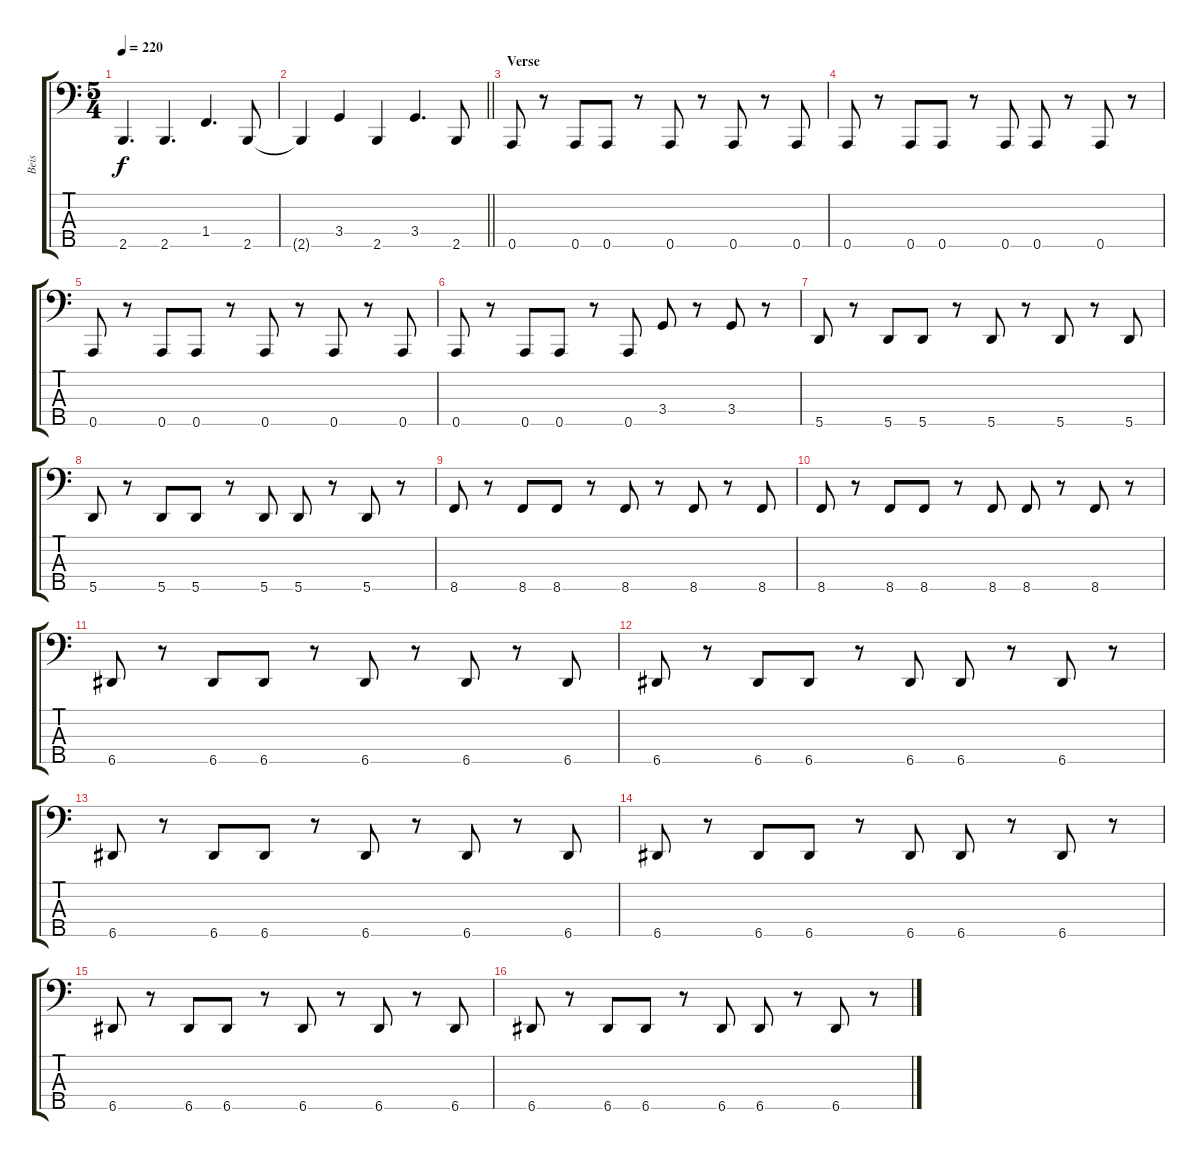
\track ("Beis" "Beis") {instrument slapbass2}
\staff {score tabs}
\tuning (G2 D2 A1 E1 A0) {hide}
\ts (5 4)
\tempo 220
\clef f4
\ks c
2.5.4{d dy f} 2.5.4{d} 1.4.4{d} 2.5.8 |
\barLineRight lightlight
2.5{t}.4 3.4.4 2.5.4 3.4.4{d} 2.5.8 |
\section ("" "Verse")
0.5.8 r.8 0.5.8 0.5.8 r.8 0.5.8 r.8 0.5.8 r.8 0.5.8 |
0.5.8 r.8 0.5.8 0.5.8 r.8 0.5.8 0.5.8 r.8 0.5.8 r.8 |
0.5.8 r.8 0.5.8 0.5.8 r.8 0.5.8 r.8 0.5.8 r.8 0.5.8 |
0.5.8 r.8 0.5.8 0.5.8 r.8 0.5.8 3.4.8 r.8 3.4.8 r.8 |
5.5.8 r.8 5.5.8 5.5.8 r.8 5.5.8 r.8 5.5.8 r.8 5.5.8 |
5.5.8 r.8 5.5.8 5.5.8 r.8 5.5.8 5.5.8 r.8 5.5.8 r.8 |
8.5.8 r.8 8.5.8 8.5.8 r.8 8.5.8 r.8 8.5.8 r.8 8.5.8 |
8.5.8 r.8 8.5.8 8.5.8 r.8 8.5.8 8.5.8 r.8 8.5.8 r.8 |
6.5.8 r.8 6.5.8 6.5.8 r.8 6.5.8 r.8 6.5.8 r.8 6.5.8 |
6.5.8 r.8 6.5.8 6.5.8 r.8 6.5.8 6.5.8 r.8 6.5.8 r.8 |
6.5.8 r.8 6.5.8 6.5.8 r.8 6.5.8 r.8 6.5.8 r.8 6.5.8 |
6.5.8 r.8 6.5.8 6.5.8 r.8 6.5.8 6.5.8 r.8 6.5.8 r.8 |
6.5.8 r.8 6.5.8 6.5.8 r.8 6.5.8 r.8 6.5.8 r.8 6.5.8 |
6.5.8 r.8 6.5.8 6.5.8 r.8 6.5.8 6.5.8 r.8 6.5.8 r.8
